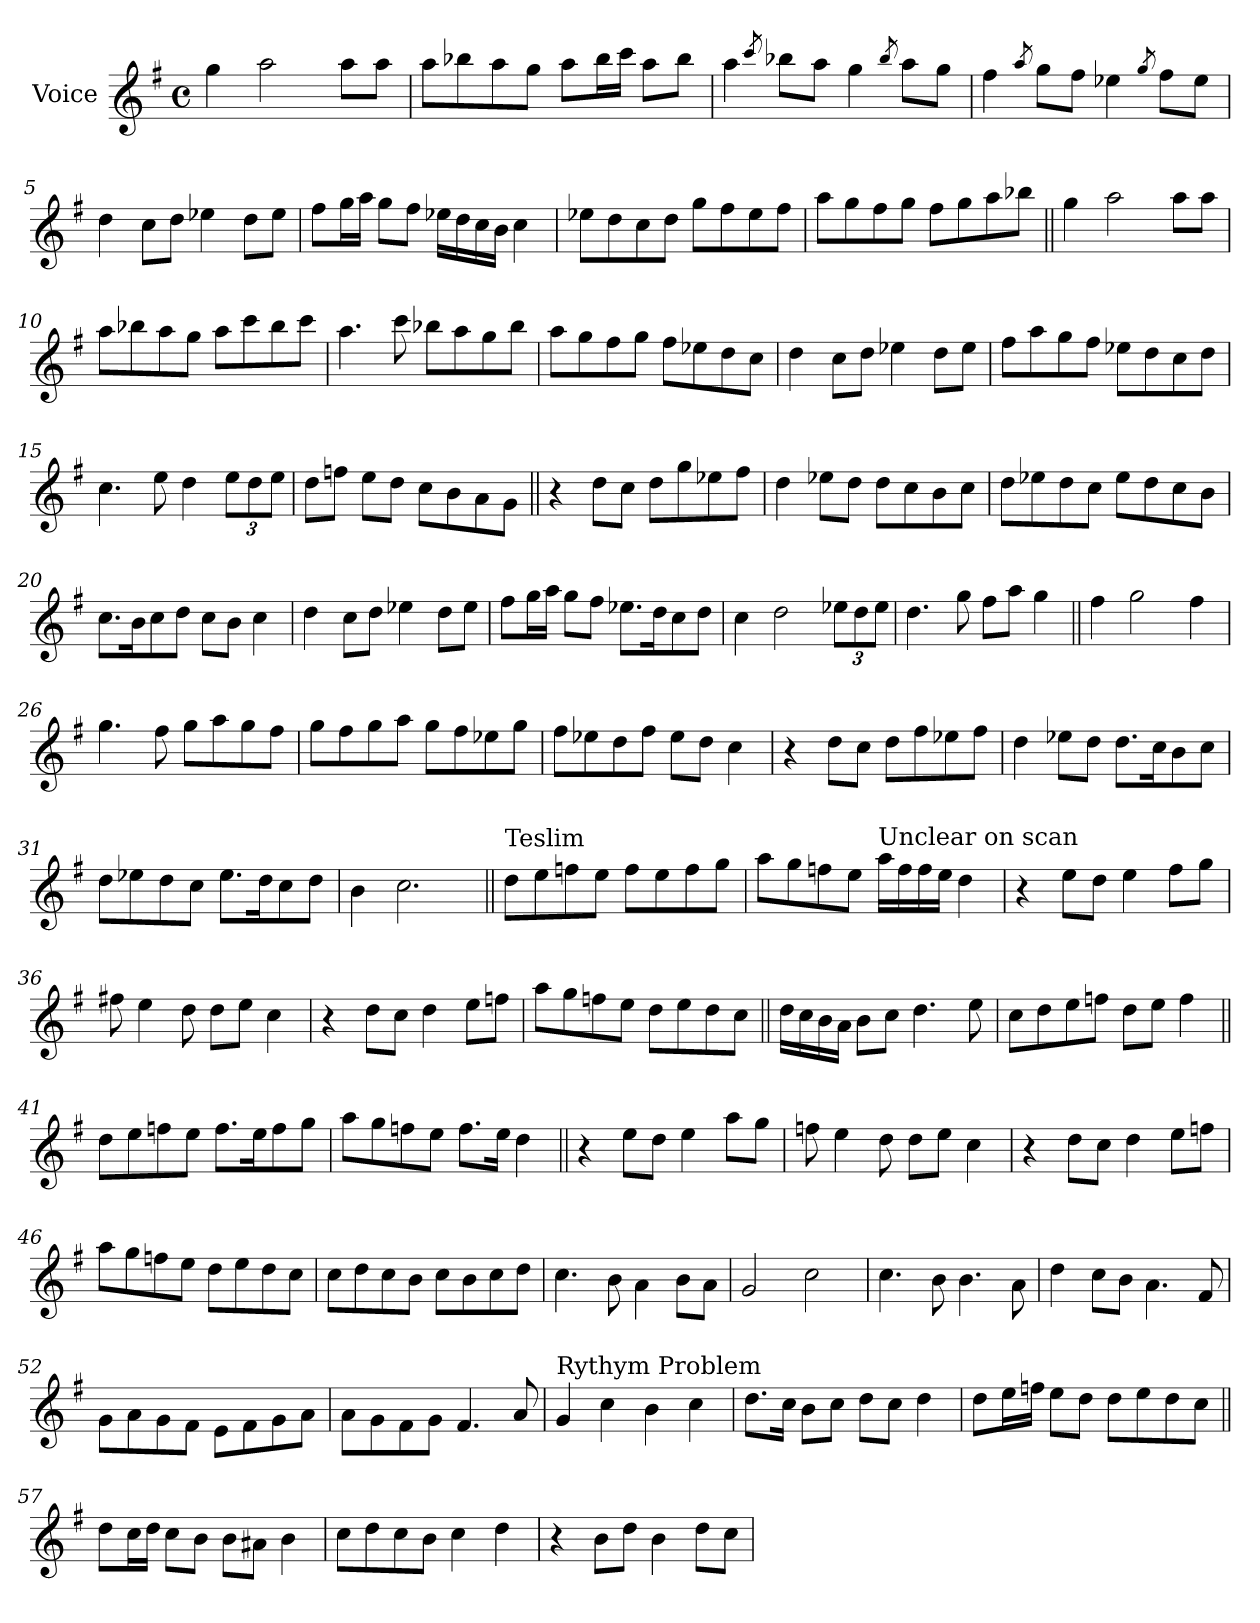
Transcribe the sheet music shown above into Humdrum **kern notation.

**kern
*part1
*staff1
*I"Voice
*I'Vo.
*clefG2
*k[f#]
*M4/4
*met(c)
=1
4gg\
2aa\
8aa\L
8aa\J
=2
8aa\L
8bb-X\
8aa\
8gg\J
8aa\L
16bb-\L
16ccc\JJ
8aa\L
8bb-\J
=3
4aa\
8qccc/
8bb-X\L
8aa\J
4gg\
8qbb-/
8aa\L
8gg\J
=4
4ff#\
8qaa/
8gg\L
8ff#\J
4ee-X\
8qgg/
8ff#\L
8ee-\J
!!LO:LB:g=z
=5
4dd\
8cc\L
8dd\J
4ee-X\
8dd\L
8ee-\J
=6
8ff#\L
16gg\L
16aa\JJ
8gg\L
8ff#\J
16ee-X\LL
16dd\
16cc\
16b\JJ
4cc\
=7
8ee-X\L
8dd\
8cc\
8dd\J
8gg\L
8ff#\
8ee-\
8ff#\J
=8
8aa\L
8gg\
8ff#\
8gg\J
8ff#\L
8gg\
8aa\
8bb-X\J
!!LO:LB:g=z
=9||
4gg\
2aa\
8aa\L
8aa\J
=10
8aa\L
8bb-X\
8aa\
8gg\J
8aa\L
8ccc\
8bb-\
8ccc\J
=11
4.aa\
8ccc\
8bb-X\L
8aa\
8gg\
8bb-\J
=12
8aa\L
8gg\
8ff#\
8gg\J
8ff#\L
8ee-X\
8dd\
8cc\J
!!LO:LB:g=z
=13
4dd\
8cc\L
8dd\J
4ee-X\
8dd\L
8ee-\J
=14
8ff#\L
8aa\
8gg\
8ff#\J
8ee-X\L
8dd\
8cc\
8dd\J
=15
4.cc\
8ee\
4dd\
*Xbrackettup
12ee\L
12dd\
12ee\J
=16
8dd\L
8ffn\J
8ee\L
8dd\J
8cc\L
8b\
8a\
8g\J
!!LO:LB:g=z
=17||
4r
8dd\L
8cc\J
8dd\L
8gg\
8ee-X\
8ff#\J
=18
4dd\
8ee-X\L
8dd\J
8dd\L
8cc\
8b\
8cc\J
=19
8dd\L
8ee-X\
8dd\
8cc\J
8ee-\L
8dd\
8cc\
8b\J
=20
8.cc\L
16b\K
8cc\
8dd\J
8cc\L
8b\J
4cc\
!!LO:LB:g=z
=21
4dd\
8cc\L
8dd\J
4ee-X\
8dd\L
8ee-\J
=22
8ff#\L
16gg\L
16aa\JJ
8gg\L
8ff#\J
8.ee-X\L
16dd\K
8cc\
8dd\J
=23
4cc\
2dd\
12ee-X\L
12dd\
12ee-\J
=24
4.dd\
8gg\
8ff#\L
8aa\J
4gg\
!!LO:LB:g=z
=25||
4ff#\
2gg\
4ff#\
=26
4.gg\
8ff#\
8gg\L
8aa\
8gg\
8ff#\J
=27
8gg\L
8ff#\
8gg\
8aa\J
8gg\L
8ff#\
8ee-X\
8gg\J
=28
8ff#\L
8ee-X\
8dd\
8ff#\J
8ee-\L
8dd\J
4cc\
!!LO:LB:g=z
=29
4r
8dd\L
8cc\J
8dd\L
8ff#\
8ee-X\
8ff#\J
=30
4dd\
8ee-X\L
8dd\J
8.dd\L
16cc\K
8b\
8cc\J
=31
8dd\L
8ee-X\
8dd\
8cc\J
8.ee-\L
16dd\K
8cc\
8dd\J
=32
4b\
2.cc\
!!LO:LB:g=z
=33||
!LO:TX:a:t=Teslim
8dd\L
8ee\
8ffn\
8ee\J
8ff\L
8ee\
8ff\
8gg\J
=34
8aa\L
8gg\
8ffn\
8ee\J
!LO:TX:a:t=Unclear on scan
16aa\LL
16ff\
16ff\
16ee\JJ
4dd\
=35
4r
8ee\L
8dd\J
4ee\
8ff#\L
8gg\J
=36
8ff#X\
4ee\
8dd\
8dd\L
8ee\J
4cc\
!!LO:PB:g=z
=37
4r
8dd\L
8cc\J
4dd\
8ee\L
8ffn\J
=38
8aa\L
8gg\
8ffn\
8ee\J
8dd\L
8ee\
8dd\
8cc\J
=39||
16dd\LL
16cc\
16b\
16a\JJ
8b\L
8cc\J
4.dd\
8ee\
=40
8cc\L
8dd\
8ee\
8ffn\J
8dd\L
8ee\J
4ff\
!!LO:LB:g=z
=41||
8dd\L
8ee\
8ffn\
8ee\J
8.ff\L
16ee\K
8ff\
8gg\J
=42
8aa\L
8gg\
8ffn\
8ee\J
8.ff\L
16ee\Jk
4dd\
=43||
4r
8ee\L
8dd\J
4ee\
8aa\L
8gg\J
=44
8ffn\
4ee\
8dd\
8dd\L
8ee\J
4cc\
!!LO:LB:g=z
=45
4r
8dd\L
8cc\J
4dd\
8ee\L
8ffn\J
=46
8aa\L
8gg\
8ffn\
8ee\J
8dd\L
8ee\
8dd\
8cc\J
=47
8cc\L
8dd\
8cc\
8b\J
8cc\L
8b\
8cc\
8dd\J
=48
4.cc\
8b\
4a\
8b\L
8a\J
!!LO:LB:g=z
=49
2g/
2cc\
=50
4.cc\
8b\
4.b\
8a\
=51
4dd\
8cc\L
8b\J
4.a\
8f#/
=52
8g\L
8a\
8g\
8f#\J
8e\L
8f#\
8g\
8a\J
!!LO:LB:g=z
=53
8a\L
8g\
8f#\
8g\J
4.f#/
8a/
=54
!LO:TX:a:t=Rythym Problem
4g/
4cc\
4b\
4cc\
=55
8.dd\L
16cc\Jk
8b\L
8cc\J
8dd\L
8cc\J
4dd\
=56
8dd\L
16ee\L
16ffn\JJ
8ee\L
8dd\J
8dd\L
8ee\
8dd\
8cc\J
!!LO:LB:g=z
=57||
8dd\L
16cc\L
16dd\JJ
8cc\L
8b\J
8b\L
8a#X\J
4b\
=58
8cc\L
8dd\
8cc\
8b\J
4cc\
4dd\
=59
4r
8b\L
8dd\J
4b\
8dd\L
8cc\J
=
*-
